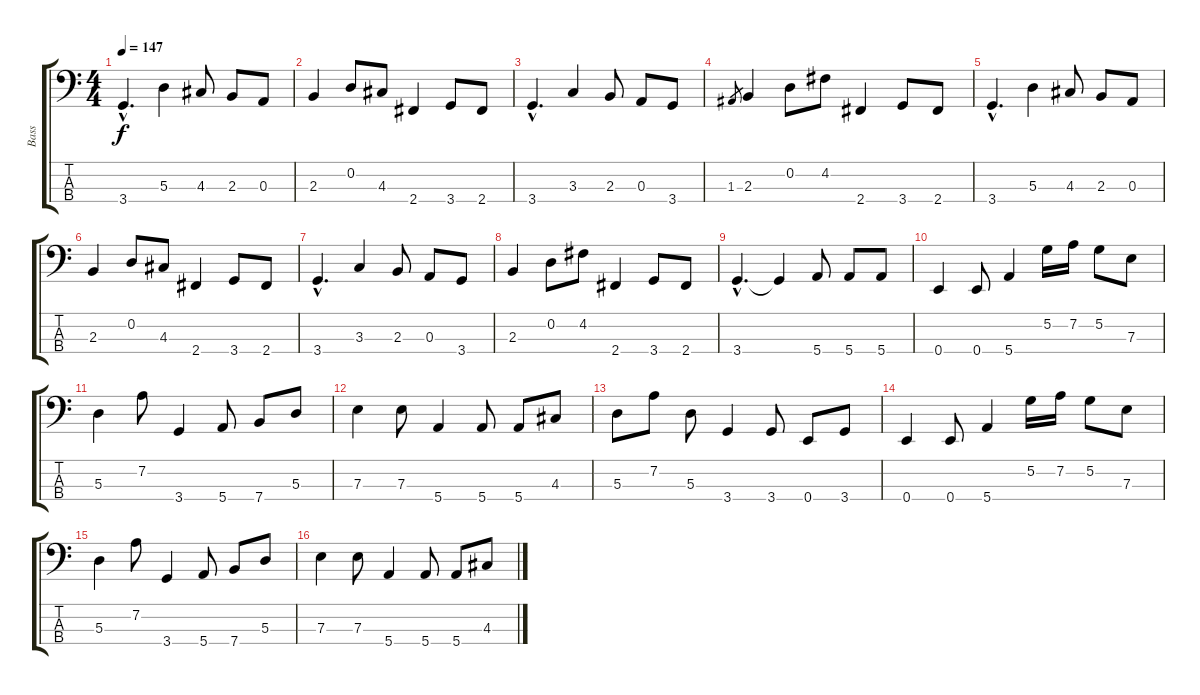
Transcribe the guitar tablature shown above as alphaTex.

\track ("Bass" "Bass") {instrument electricbasspick}
\staff {score tabs}
\tuning (G2 D2 A1 E1) {hide}
\ts (4 4)
\tempo 147
\clef f4
\ks c
3.4{hac}.4{d dy f} 5.3.4 4.3.8 2.3.8 0.3.8 |
2.3.4 0.2.8 4.3.8 2.4.4 3.4.8 2.4.8 |
3.4{hac}.4{d} 3.3.4 2.3.8 0.3.8 3.4.8 |
1.3.8{gr} 2.3.4 0.2.8 4.2.8 2.4.4 3.4.8 2.4.8 |
3.4{hac}.4{d} 5.3.4 4.3.8 2.3.8 0.3.8 |
2.3.4 0.2.8 4.3.8 2.4.4 3.4.8 2.4.8 |
3.4{hac}.4{d} 3.3.4 2.3.8 0.3.8 3.4.8 |
2.3.4 0.2.8 4.2.8 2.4.4 3.4.8 2.4.8 |
3.4{hac}.4{d} 3.4{t}.4 5.4.8 5.4.8 5.4.8 |
0.4.4 0.4.8 5.4.4 5.2.16 7.2.16 5.2.8 7.3.8 |
5.3.4 7.2.8 3.4.4 5.4.8 7.4.8 5.3.8 |
7.3.4 7.3.8 5.4.4 5.4.8 5.4.8 4.3.8 |
5.3.8 7.2.8 5.3.8 3.4.4 3.4.8 0.4.8 3.4.8 |
0.4.4 0.4.8 5.4.4 5.2.16 7.2.16 5.2.8 7.3.8 |
5.3.4 7.2.8 3.4.4 5.4.8 7.4.8 5.3.8 |
7.3.4 7.3.8 5.4.4 5.4.8 5.4.8 4.3.8
